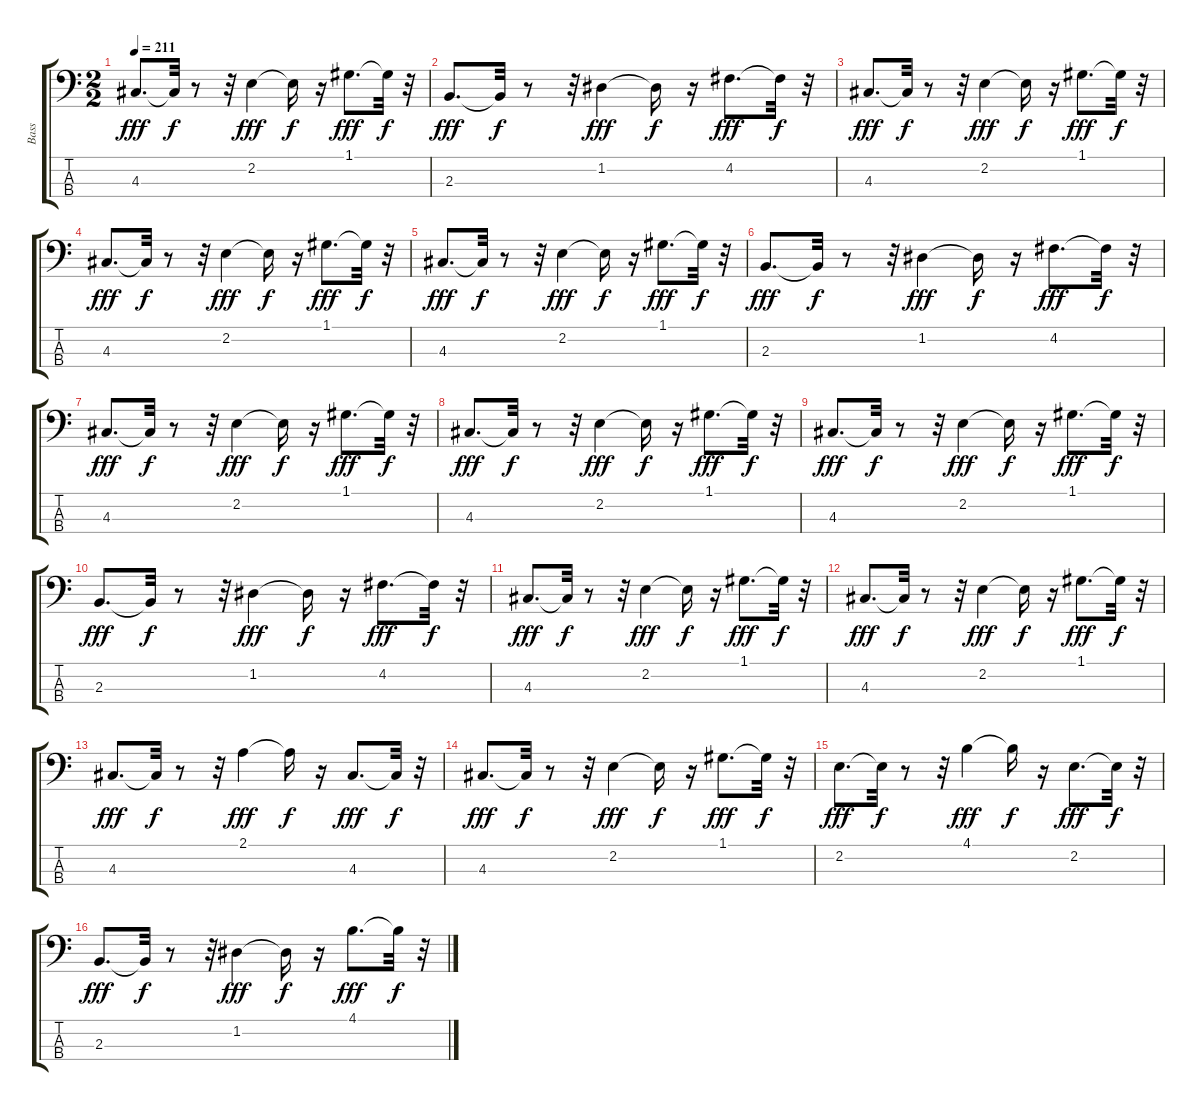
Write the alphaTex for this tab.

\track ("Bass" "Bass") {instrument fretlessbass}
\staff {score tabs}
\tuning (G2 D2 A1 E1) {hide}
\ts (2 2)
\tempo 211
\clef f4
\ks c
4.3.8{d dy fff} 4.3{t}.32{dy f} r.8 r.32 2.2.4{dy fff} 2.2{t}.16{dy f} r.16 1.1.8{d dy fff} 1.1{t}.32{dy f} r.32 |
2.3.8{d dy fff} 2.3{t}.32{dy f} r.8 r.32 1.2.4{dy fff} 1.2{t}.16{dy f} r.16 4.2.8{d dy fff} 4.2{t}.32{dy f} r.32 |
4.3.8{d dy fff} 4.3{t}.32{dy f} r.8 r.32 2.2.4{dy fff} 2.2{t}.16{dy f} r.16 1.1.8{d dy fff} 1.1{t}.32{dy f} r.32 |
4.3.8{d dy fff} 4.3{t}.32{dy f} r.8 r.32 2.2.4{dy fff} 2.2{t}.16{dy f} r.16 1.1.8{d dy fff} 1.1{t}.32{dy f} r.32 |
4.3.8{d dy fff} 4.3{t}.32{dy f} r.8 r.32 2.2.4{dy fff} 2.2{t}.16{dy f} r.16 1.1.8{d dy fff} 1.1{t}.32{dy f} r.32 |
2.3.8{d dy fff} 2.3{t}.32{dy f} r.8 r.32 1.2.4{dy fff} 1.2{t}.16{dy f} r.16 4.2.8{d dy fff} 4.2{t}.32{dy f} r.32 |
4.3.8{d dy fff} 4.3{t}.32{dy f} r.8 r.32 2.2.4{dy fff} 2.2{t}.16{dy f} r.16 1.1.8{d dy fff} 1.1{t}.32{dy f} r.32 |
4.3.8{d dy fff} 4.3{t}.32{dy f} r.8 r.32 2.2.4{dy fff} 2.2{t}.16{dy f} r.16 1.1.8{d dy fff} 1.1{t}.32{dy f} r.32 |
4.3.8{d dy fff} 4.3{t}.32{dy f} r.8 r.32 2.2.4{dy fff} 2.2{t}.16{dy f} r.16 1.1.8{d dy fff} 1.1{t}.32{dy f} r.32 |
2.3.8{d dy fff} 2.3{t}.32{dy f} r.8 r.32 1.2.4{dy fff} 1.2{t}.16{dy f} r.16 4.2.8{d dy fff} 4.2{t}.32{dy f} r.32 |
4.3.8{d dy fff} 4.3{t}.32{dy f} r.8 r.32 2.2.4{dy fff} 2.2{t}.16{dy f} r.16 1.1.8{d dy fff} 1.1{t}.32{dy f} r.32 |
4.3.8{d dy fff} 4.3{t}.32{dy f} r.8 r.32 2.2.4{dy fff} 2.2{t}.16{dy f} r.16 1.1.8{d dy fff} 1.1{t}.32{dy f} r.32 |
4.3.8{d dy fff} 4.3{t}.32{dy f} r.8 r.32 2.1.4{dy fff} 2.1{t}.16{dy f} r.16 4.3.8{d dy fff} 4.3{t}.32{dy f} r.32 |
4.3.8{d dy fff} 4.3{t}.32{dy f} r.8 r.32 2.2.4{dy fff} 2.2{t}.16{dy f} r.16 1.1.8{d dy fff} 1.1{t}.32{dy f} r.32 |
2.2.8{d dy fff} 2.2{t}.32{dy f} r.8 r.32 4.1.4{dy fff} 4.1{t}.16{dy f} r.16 2.2.8{d dy fff} 2.2{t}.32{dy f} r.32 |
2.3.8{d dy fff} 2.3{t}.32{dy f} r.8 r.32 1.2.4{dy fff} 1.2{t}.16{dy f} r.16 4.1.8{d dy fff} 4.1{t}.32{dy f} r.32
